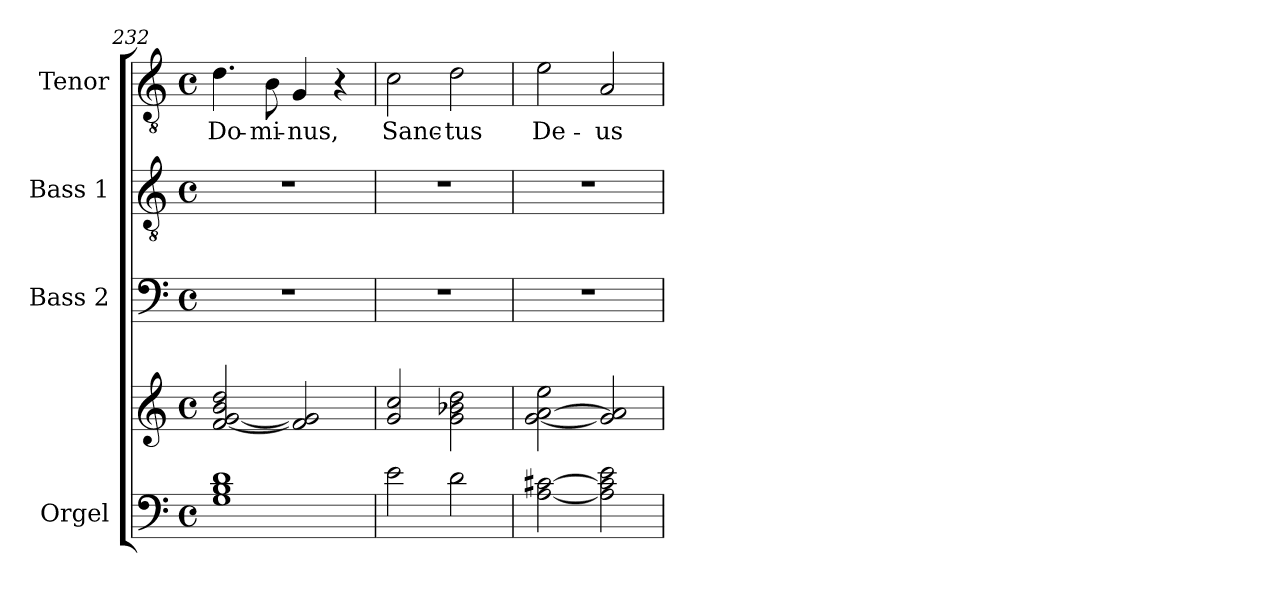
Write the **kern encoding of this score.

**kern	**kern	**kern	**kern	**kern	**text
*part4	*part4	*part3	*part2	*part1	*part1
*staff5	*staff4	*staff3	*staff2	*staff1	*staff1
*I"Orgel	*	*I"Bass 2	*I"Bass 1	*I"Tenor	*
*I'Org.	*	*I'B. 2	*I'B. 1	*I'T.	*
!!LO:PB:g=z
*clefF4	*clefG2	*clefF4	*clefGv2	*clefGv2	*
*k[]	*k[]	*k[]	*k[]	*k[]	*
*C:	*C:	*C:	*C:	*C:	*
*M4/4	*M4/4	*M4/4	*M4/4	*M4/4	*
*met(c)	*met(c)	*met(c)	*met(c)	*met(c)	*
=232	=232	=232	=232	=232	=232
!	!	!	!	!	!LO:LY:b
1G 1B 1d	[2f/ [2g/ 2b/ 2dd/	1r	1r	4.d\	Do-
!	!	!	!	!	!LO:LY:b
.	.	.	.	8B\	-mi-
!	!	!	!	!	!LO:LY:b
.	2f/] 2g/]	.	.	4G/	-nus,
.	.	.	.	4r	.
=233	=233	=233	=233	=233	=233
!	!	!	!	!	!LO:LY:b
2e\	2g/ 2cc/	1r	1r	2c\	Sanc-
!	!	!	!	!	!LO:LY:b
2d\	2g\ 2b-X\ 2dd\	.	.	2d\	-tus
=234	=234	=234	=234	=234	=234
!	!	!	!	!	!LO:LY:b
[2A\ [2c#X\	[2g\ [2a\ 2ee\	1r	1r	2e\	De-
!	!	!	!	!	!LO:LY:b
2A\] 2c#\] 2e\	2g/] 2a/]	.	.	2A/	-us
=	=	=	=	=	=
*-	*-	*-	*-	*-	*-
